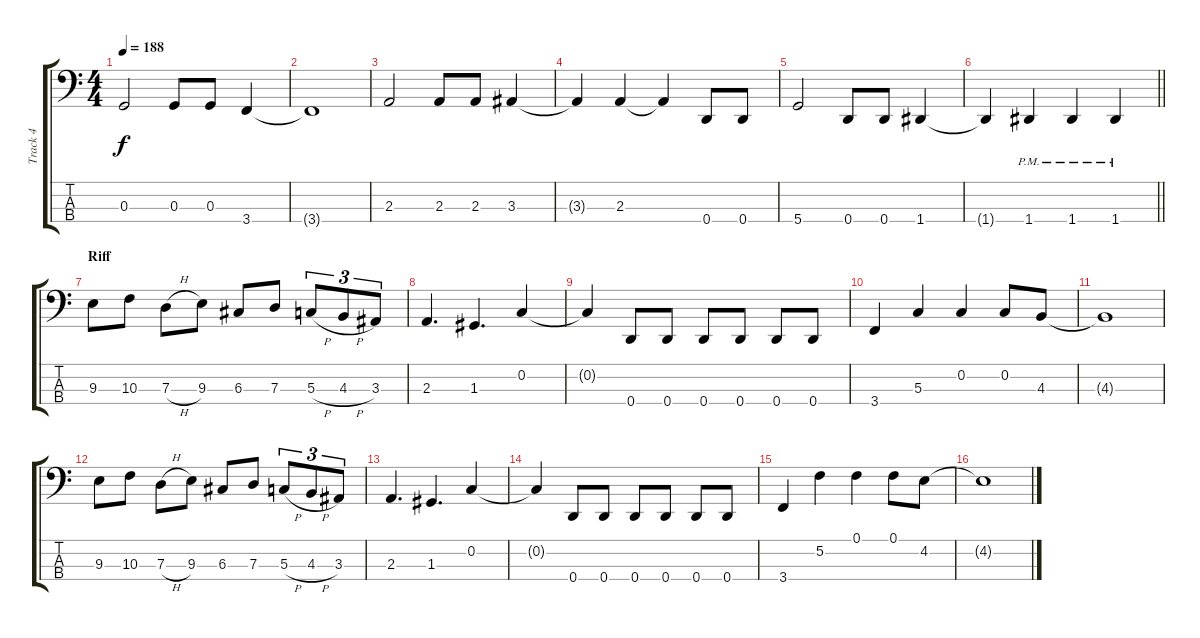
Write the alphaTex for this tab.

\track ("Track 4" "Track 4") {instrument electricbassfinger}
\staff {score tabs}
\tuning (F2 C2 G1 D1) {hide}
\ts (4 4)
\tempo 188
\clef f4
\ks c
0.3.2{dy f} 0.3.8 0.3.8 3.4.4 |
3.4{t}.1 |
2.3.2 2.3.8 2.3.8 3.3.4 |
3.3{t}.4 2.3.4 2.3{t}.4 0.4.8 0.4.8 |
5.4.2 0.4.8 0.4.8 1.4.4 |
\barLineRight lightlight
1.4{t}.4 1.4{pm}.4 1.4{pm}.4 1.4{pm}.4 |
\section ("" "Riff")
9.3.8 10.3.8 7.3{h}.8 9.3.8 6.3.8 7.3.8 5.3{h}.8{tu (3 2)} 4.3{h}.8{tu (3 2)} 3.3.8{tu (3 2)} |
2.3.4{d} 1.3.4{d} 0.2.4 |
0.2{t}.4 0.4.8 0.4.8 0.4.8 0.4.8 0.4.8 0.4.8 |
3.4.4 5.3.4 0.2.4 0.2.8 4.3.8 |
4.3{t}.1 |
9.3.8 10.3.8 7.3{h}.8 9.3.8 6.3.8 7.3.8 5.3{h}.8{tu (3 2)} 4.3{h}.8{tu (3 2)} 3.3.8{tu (3 2)} |
2.3.4{d} 1.3.4{d} 0.2.4 |
0.2{t}.4 0.4.8 0.4.8 0.4.8 0.4.8 0.4.8 0.4.8 |
3.4.4 5.2.4 0.1.4 0.1.8 4.2.8 |
4.2{t}.1
